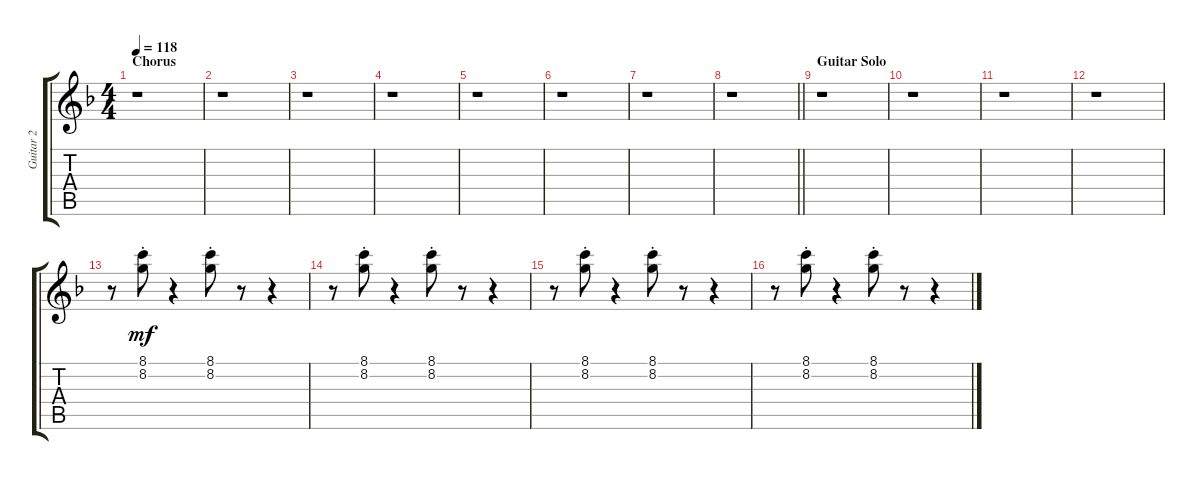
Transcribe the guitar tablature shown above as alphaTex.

\track ("Guitar 2" "Guitar 2") {instrument overdrivenguitar}
\staff {score tabs}
\tuning (E4 B3 G3 D3 A2 E2) {hide}
\ts (4 4)
\section ("" "Chorus")
\tempo 118
\clef g2
\ks f
r.1{dy f} |
r.1 |
r.1 |
r.1 |
r.1 |
r.1 |
r.1 |
\barLineRight lightlight
r.1 |
\section ("" "Guitar Solo")
r.1 |
r.1 |
r.1 |
r.1 |
r.8 (8.1{st} 8.2{st}).8{dy mf} r.4 (8.1{st} 8.2{st}).8 r.8 r.4 |
r.8 (8.1{st} 8.2{st}).8 r.4 (8.1{st} 8.2{st}).8 r.8 r.4 |
r.8 (8.1{st} 8.2{st}).8 r.4 (8.1{st} 8.2{st}).8 r.8 r.4 |
r.8 (8.1{st} 8.2{st}).8 r.4 (8.1{st} 8.2{st}).8 r.8 r.4
